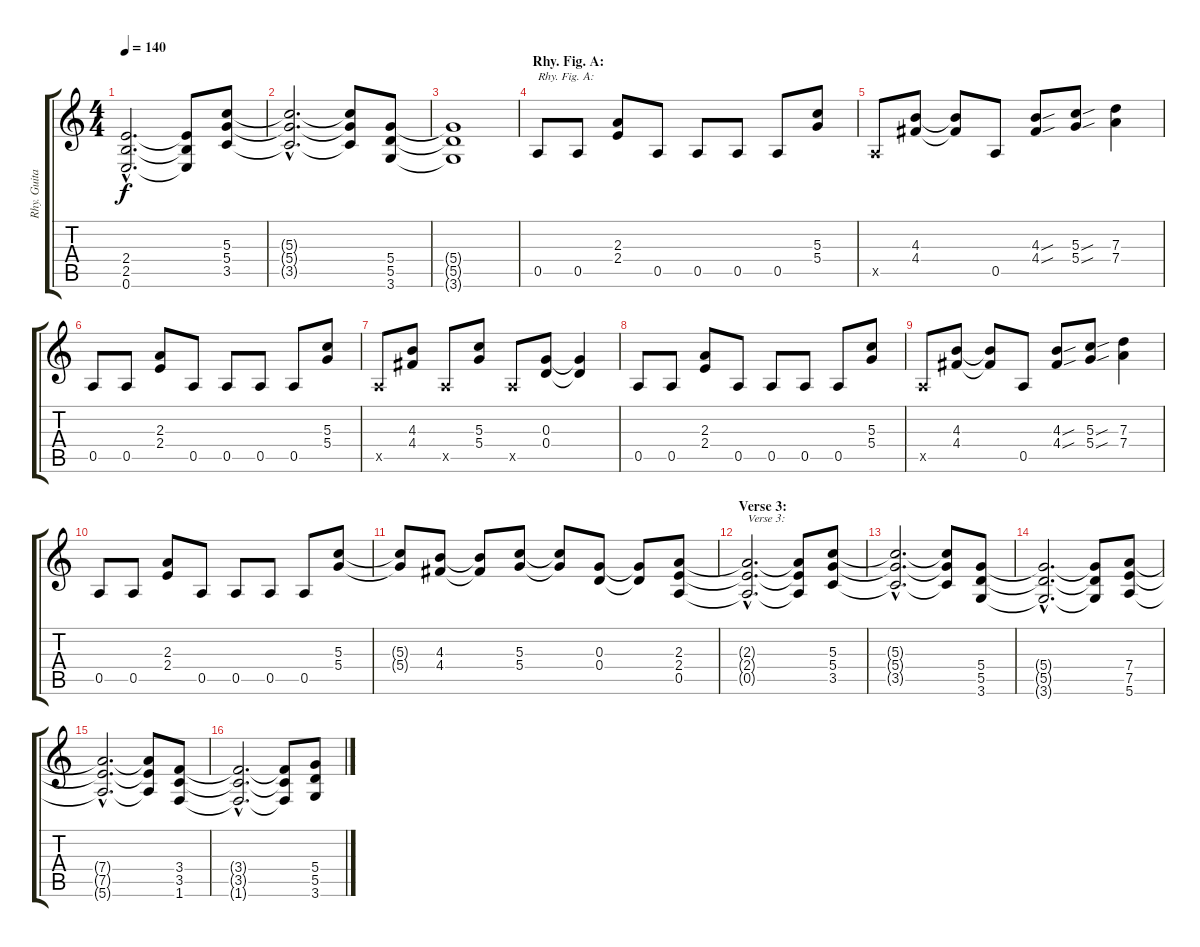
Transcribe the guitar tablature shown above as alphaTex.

\track ("Rhy. Guitar 2" "Rhy. Guita") {instrument distortionguitar}
\staff {score tabs}
\tuning (E4 B3 G3 D3 A2 E2) {hide}
\ts (4 4)
\tempo 140
\clef g2
\ks c
(2.4{hac t} 2.5{hac t} 0.6{hac t}).2{d dy f} (2.4{t} 2.5{t} 0.6{t}).8 (5.3 5.4 3.5).8 |
(5.3{hac t} 5.4{hac t} 3.5{hac t}).2{d} (5.3{t} 5.4{t} 3.5{t}).8 (5.4 5.5 3.6).8 |
(5.4{t} 5.5{t} 3.6{t}).1 |
\section ("" "Rhy. Fig. A:")
0.5.8{txt "Rhy. Fig. A:"} 0.5.8 (2.3 2.4).8 0.5.8 0.5.8 0.5.8 0.5.8 (5.3 5.4).8 |
0.5{x}.8 (4.3 4.4).8 (4.3{t} 4.4{t}).8 0.5.8 (4.3{sou} 4.4{sou}).8 (5.3{sou} 5.4{sou}).8 (7.3 7.4).4 |
0.5.8 0.5.8 (2.3 2.4).8 0.5.8 0.5.8 0.5.8 0.5.8 (5.3 5.4).8 |
0.5{x}.8 (4.3 4.4).8 0.5{x}.8 (5.3 5.4).8 0.5{x}.8 (0.3 0.4).8 (0.3{t} 0.4{t}).4 |
0.5.8 0.5.8 (2.3 2.4).8 0.5.8 0.5.8 0.5.8 0.5.8 (5.3 5.4).8 |
0.5{x}.8 (4.3 4.4).8 (4.3{t} 4.4{t}).8 0.5.8 (4.3{sou} 4.4{sou}).8 (5.3{sou} 5.4{sou}).8 (7.3 7.4).4 |
0.5.8 0.5.8 (2.3 2.4).8 0.5.8 0.5.8 0.5.8 0.5.8 (5.3 5.4).8 |
(5.3{t} 5.4{t}).8 (4.3 4.4).8 (4.3{t} 4.4{t}).8 (5.3 5.4).8 (5.3{t} 5.4{t}).8 (0.3 0.4).8 (0.3{t} 0.4{t}).8 (2.3 2.4 0.5).8 |
\section ("" "Verse 3:")
(2.3{hac t} 2.4{hac t} 0.5{hac t}).2{d txt "Verse 3:"} (2.3{t} 2.4{t} 0.5{t}).8 (5.3 5.4 3.5).8 |
(5.3{hac t} 5.4{hac t} 3.5{hac t}).2{d} (5.3{t} 5.4{t} 3.5{t}).8 (5.4 5.5 3.6).8 |
(5.4{hac t} 5.5{hac t} 3.6{hac t}).2{d} (5.4{t} 5.5{t} 3.6{t}).8 (7.4 7.5 5.6).8 |
(7.4{hac t} 7.5{hac t} 5.6{hac t}).2{d} (7.4{t} 7.5{t} 5.6{t}).8 (3.4 3.5 1.6).8 |
(3.4{hac t} 3.5{hac t} 1.6{hac t}).2{d} (3.4{t} 3.5{t} 1.6{t}).8 (5.4 5.5 3.6).8
